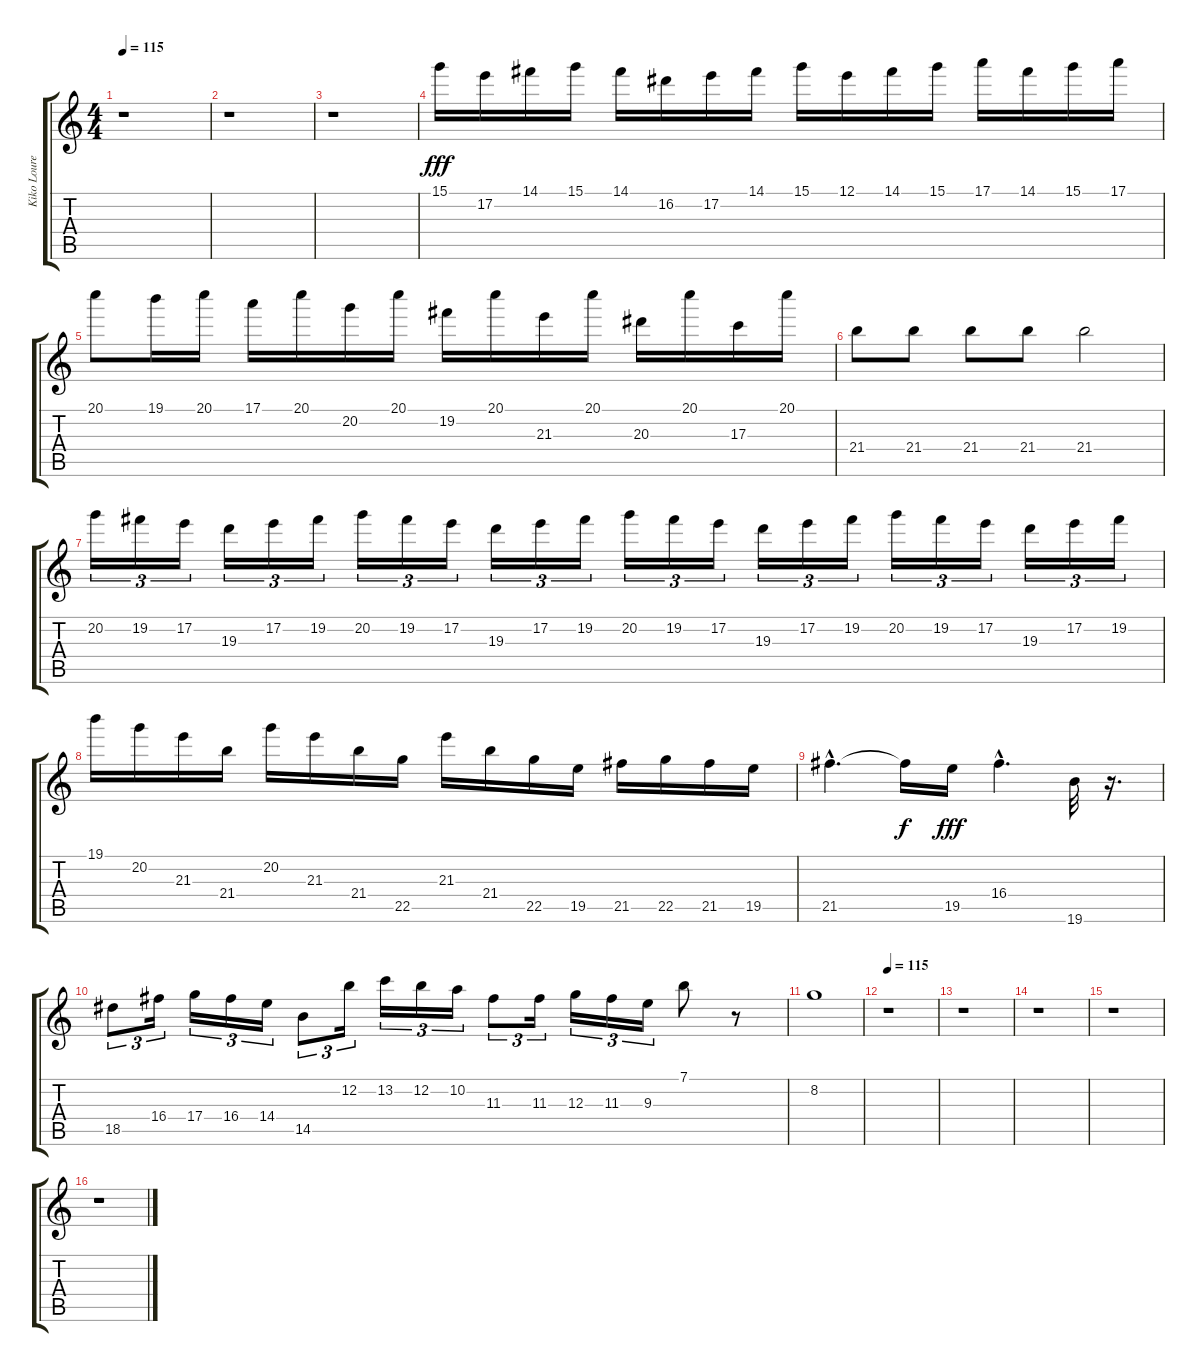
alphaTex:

\track ("Kiko Loureiro" "Kiko Loure") {instrument distortionguitar}
\staff {score tabs}
\tuning (E4 B3 G3 D3 A2 E2) {hide}
\ts (4 4)
\tempo 115
\clef g2
\ks c
r.1{dy f} |
r.1 |
r.1 |
15.1.16{dy fff} 17.2.16 14.1.16 15.1.16 14.1.16 16.2.16 17.2.16 14.1.16 15.1.16 12.1.16 14.1.16 15.1.16 17.1.16 14.1.16 15.1.16 17.1.16 |
20.1.8 19.1.16 20.1.16 17.1.16 20.1.16 20.2.16 20.1.16 19.2.16 20.1.16 21.3.16 20.1.16 20.3.16 20.1.16 17.3.16 20.1.16 |
21.4.8 21.4.8 21.4.8 21.4.8 21.4.2 |
20.2.16{tu (3 2)} 19.2.16{tu (3 2)} 17.2.16{tu (3 2)} 19.3.16{tu (3 2)} 17.2.16{tu (3 2)} 19.2.16{tu (3 2)} 20.2.16{tu (3 2)} 19.2.16{tu (3 2)} 17.2.16{tu (3 2)} 19.3.16{tu (3 2)} 17.2.16{tu (3 2)} 19.2.16{tu (3 2)} 20.2.16{tu (3 2)} 19.2.16{tu (3 2)} 17.2.16{tu (3 2)} 19.3.16{tu (3 2)} 17.2.16{tu (3 2)} 19.2.16{tu (3 2)} 20.2.16{tu (3 2)} 19.2.16{tu (3 2)} 17.2.16{tu (3 2)} 19.3.16{tu (3 2)} 17.2.16{tu (3 2)} 19.2.16{tu (3 2)} |
19.1.16 20.2.16 21.3.16 21.4.16 20.2.16 21.3.16 21.4.16 22.5.16 21.3.16 21.4.16 22.5.16 19.5.16 21.5.16 22.5.16 21.5.16 19.5.16 |
21.5{hac}.4{d} 21.5{t}.16{dy f} 19.5.16{dy fff} 16.4{hac}.4{d} 19.6.32 r.16{d} |
18.5.8{tu (3 2)} 16.4.16{tu (3 2)} 17.4.16{tu (3 2)} 16.4.16{tu (3 2)} 14.4.16{tu (3 2)} 14.5.8{tu (3 2)} 12.2.16{tu (3 2)} 13.2.16{tu (3 2)} 12.2.16{tu (3 2)} 10.2.16{tu (3 2)} 11.3.8{tu (3 2)} 11.3.16{tu (3 2)} 12.3.16{tu (3 2)} 11.3.16{tu (3 2)} 9.3.16{tu (3 2)} 7.1.8 r.8 |
8.2.1 |
\tempo 115
r.1 |
r.1 |
r.1 |
r.1 |
r.1
